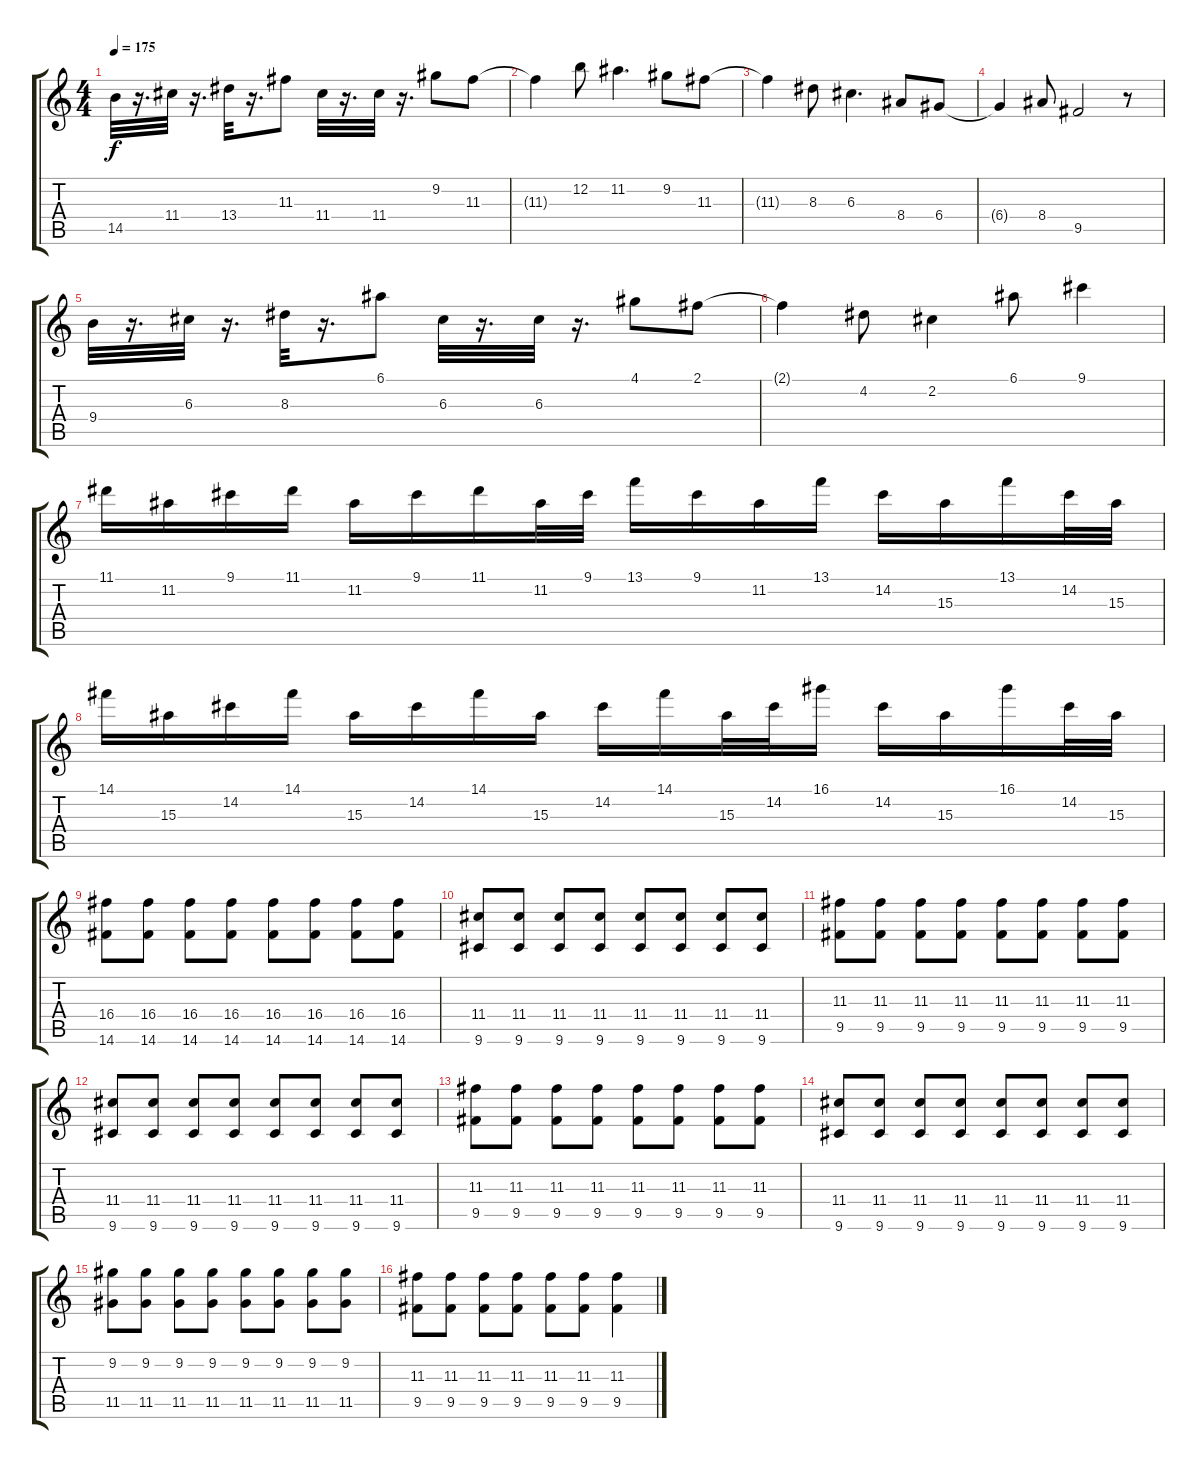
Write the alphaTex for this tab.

\track "" {instrument acousticguitarsteel}
\staff {score tabs}
\tuning (E4 B3 G3 D3 A2 E2) {hide}
\ts (4 4)
\tempo 175
\clef g2
\ks c
14.5.32{dy f} r.16{d} 11.4.32 r.16{d} 13.4.32 r.16{d} 11.3.8 11.4.32 r.16{d} 11.4.32 r.16{d} 9.2.8 11.3.8 |
11.3{t}.4 12.2.8 11.2.4{d} 9.2.8 11.3.8 |
11.3{t}.4 8.3.8 6.3.4{d} 8.4.8 6.4.8 |
6.4{t}.4 8.4.8 9.5.2 r.8 |
9.4.32 r.16{d} 6.3.32 r.16{d} 8.3.32 r.16{d} 6.1.8 6.3.32 r.16{d} 6.3.32 r.16{d} 4.1.8 2.1.8 |
2.1{t}.4 4.2.8 2.2.4 6.1.8 9.1.4 |
11.1.16 11.2.16 9.1.16 11.1.16 11.2.16 9.1.16 11.1.16 11.2.32 9.1.32 13.1.16 9.1.16 11.2.16 13.1.16 14.2.16 15.3.16 13.1.16 14.2.32 15.3.32 |
14.1.16 15.3.16 14.2.16 14.1.16 15.3.16 14.2.16 14.1.16 15.3.16 14.2.16 14.1.16 15.3.32 14.2.32 16.1.16 14.2.16 15.3.16 16.1.16 14.2.32 15.3.32 |
(16.4 14.6).8 (16.4 14.6).8 (16.4 14.6).8 (16.4 14.6).8 (16.4 14.6).8 (16.4 14.6).8 (16.4 14.6).8 (16.4 14.6).8 |
(11.4 9.6).8 (11.4 9.6).8 (11.4 9.6).8 (11.4 9.6).8 (11.4 9.6).8 (11.4 9.6).8 (11.4 9.6).8 (11.4 9.6).8 |
(11.3 9.5).8 (11.3 9.5).8 (11.3 9.5).8 (11.3 9.5).8 (11.3 9.5).8 (11.3 9.5).8 (11.3 9.5).8 (11.3 9.5).8 |
(11.4 9.6).8 (11.4 9.6).8 (11.4 9.6).8 (11.4 9.6).8 (11.4 9.6).8 (11.4 9.6).8 (11.4 9.6).8 (11.4 9.6).8 |
(11.3 9.5).8 (11.3 9.5).8 (11.3 9.5).8 (11.3 9.5).8 (11.3 9.5).8 (11.3 9.5).8 (11.3 9.5).8 (11.3 9.5).8 |
(11.4 9.6).8 (11.4 9.6).8 (11.4 9.6).8 (11.4 9.6).8 (11.4 9.6).8 (11.4 9.6).8 (11.4 9.6).8 (11.4 9.6).8 |
(9.2 11.5).8 (9.2 11.5).8 (9.2 11.5).8 (9.2 11.5).8 (9.2 11.5).8 (9.2 11.5).8 (9.2 11.5).8 (9.2 11.5).8 |
(11.3 9.5).8 (11.3 9.5).8 (11.3 9.5).8 (11.3 9.5).8 (11.3 9.5).8 (11.3 9.5).8 (11.3 9.5).4
